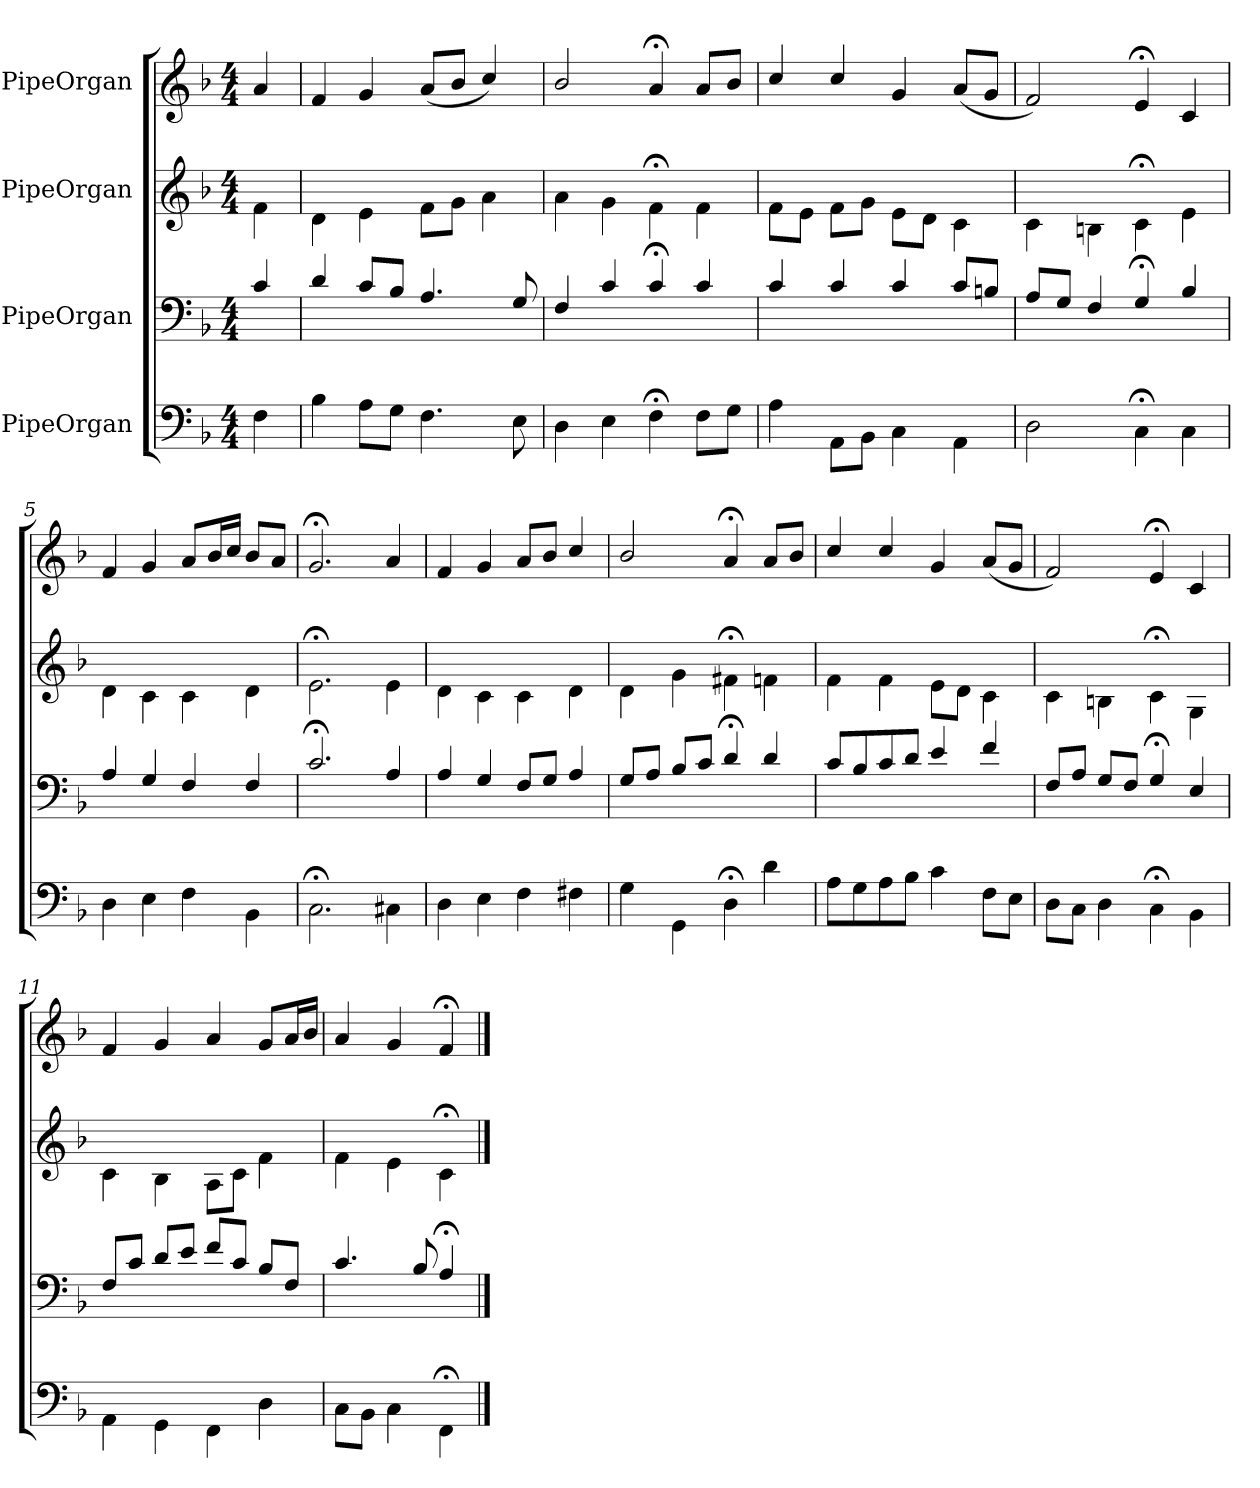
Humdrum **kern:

**kern	**kern	**kern	**kern
*part4	*part3	*part2	*part1
*staff4	*staff3	*staff2	*staff1
*I"PipeOrgan	*I"PipeOrgan	*I"PipeOrgan	*I"PipeOrgan
*clefF4	*clefF4	*clefG2	*clefG2
*k[b-]	*k[b-]	*k[b-]	*k[b-]
*F:	*F:	*F:	*F:
*M4/4	*M4/4	*M4/4	*M4/4
*MM60	*MM60	*MM60	*MM60
=	=	=	=
4F\	4c/	4f\	4a/
=1	=1	=1	=1
4B-\	4d/	4d\	4f/
8A\L	8c/L	4e\	4g/
8G\J	8B-/J	.	.
4.F\	4.A/	8f\L	(8a/L
.	.	8g\J	8b-/J
.	.	4a\	4cc/)
8E\	8G/	.	.
=2	=2	=2	=2
4D\	4F/	4a\	2b-/
4E\	4c/	4g\	.
4F;<\	4c;</	4f;<\	4a;</
8F\L	4c/	4f\	8a/L
8G\J	.	.	8b-/J
=3	=3	=3	=3
4A\	4c/	8f\L	4cc/
.	.	8e\J	.
8AA\L	4c/	8f\L	4cc/
8BB-\J	.	8g\J	.
4C\	4c/	8e\L	4g/
.	.	8d\J	.
4AA\	8c/L	4c\	(8a/L
.	8Bn/J	.	8g/J
=4	=4	=4	=4
2D\	8A/L	4c\	2f/)
.	8G/J	.	.
.	4F/	4Bn\	.
4C;<\	4G;</	4c;<\	4e;</
4C\	4B-/	4e\	4c/
=5	=5	=5	=5
4D\	4A/	4d\	4f/
4E\	4G/	4c\	4g/
4F\	4F/	4c\	8a/L
.	.	.	16b-/L
.	.	.	16cc/JJ
4BB-\	4F/	4d\	8b-/L
.	.	.	8a/J
=6	=6	=6	=6
2.C;<\	2.c;</	2.e;<\	2.g;</
4C#X\	4A/	4e\	4a/
=7	=7	=7	=7
4D\	4A/	4d\	4f/
4E\	4G/	4c\	4g/
4F\	8F/L	4c\	8a/L
.	8G/J	.	8b-/J
4F#X\	4A/	4d\	4cc/
=8	=8	=8	=8
4G\	8G/L	4d\	2b-/
.	8A/J	.	.
4GG\	8B-/L	4g\	.
.	8c/J	.	.
4D;<\	4d;</	4f#X;<\	4a;</
4d\	4d/	4fn\	8a/L
.	.	.	8b-/J
=9	=9	=9	=9
8A\L	8c/L	4f\	4cc/
8G\	8B-/	.	.
8A\	8c/	4f\	4cc/
8B-\J	8d/J	.	.
4c\	4e/	8e\L	4g/
.	.	8d\J	.
8F\L	4f/	4c\	(8a/L
8E\J	.	.	8g/J
=10	=10	=10	=10
8D\L	8F/L	4c\	2f/)
8C\J	8A/J	.	.
4D\	8G/L	4Bn\	.
.	8F/J	.	.
4C;<\	4G;</	4c;<\	4e;</
4BB-\	4E/	4G\	4c/
=11	=11	=11	=11
4AA\	8F/L	4c\	4f/
.	8c/J	.	.
4GG\	8d/L	4B-\	4g/
.	8e/J	.	.
4FF\	8f/L	8A\L	4a/
.	8c/J	8c\J	.
4D\	8B-/L	4f\	8g/L
.	8F/J	.	16a/L
.	.	.	16b-/JJ
=12	=12	=12	=12
8C\L	4.c/	4f\	4a/
8BB-\J	.	.	.
4C\	.	4e\	4g/
.	8B-/	.	.
4FF;<\	4A;</	4c;<\	4f;</
==	==	==	==
*-	*-	*-	*-
